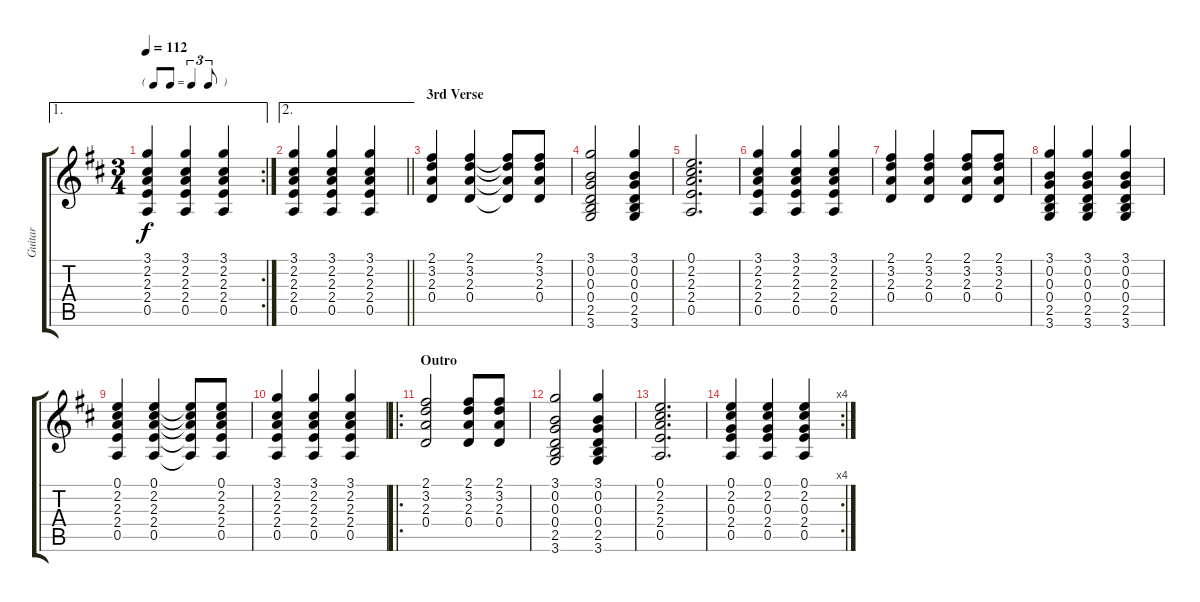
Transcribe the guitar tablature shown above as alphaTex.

\track ("Guitar" "Guitar") {instrument acousticguitarsteel}
\staff {score tabs}
\tuning (E4 B3 G3 D3 A2 E2) {hide}
\ae 1
\rc 2
\ts (3 4)
\tf triplet8th
\tempo 112
\clef g2
\ks d
(3.1 2.2 2.3 2.4 0.5).4{dy f} (3.1 2.2 2.3 2.4 0.5).4 (3.1 2.2 2.3 2.4 0.5).4 |
\ae 2
\barLineRight lightlight
(3.1 2.2 2.3 2.4 0.5).4 (3.1 2.2 2.3 2.4 0.5).4 (3.1 2.2 2.3 2.4 0.5).4 |
\section ("" "3rd Verse")
(2.1 3.2 2.3 0.4).4 (2.1 3.2 2.3 0.4).4 (2.1{t} 3.2{t} 2.3{t} 0.4{t}).8 (2.1 3.2 2.3 0.4).8 |
(3.1 0.2 0.3 0.4 2.5 3.6).2 (3.1 0.2 0.3 0.4 2.5 3.6).4 |
(0.1 2.2 2.3 2.4 0.5).2{d} |
(3.1 2.2 2.3 2.4 0.5).4 (3.1 2.2 2.3 2.4 0.5).4 (3.1 2.2 2.3 2.4 0.5).4 |
(2.1 3.2 2.3 0.4).4 (2.1 3.2 2.3 0.4).4 (2.1 3.2 2.3 0.4).8 (2.1 3.2 2.3 0.4).8 |
(3.1 0.2 0.3 0.4 2.5 3.6).4 (3.1 0.2 0.3 0.4 2.5 3.6).4 (3.1 0.2 0.3 0.4 2.5 3.6).4 |
(0.1 2.2 2.3 2.4 0.5).4 (0.1 2.2 2.3 2.4 0.5).4 (0.1{t} 2.2{t} 2.3{t} 2.4{t} 0.5{t}).8 (0.1 2.2 2.3 2.4 0.5).8 |
(3.1 2.2 2.3 2.4 0.5).4 (3.1 2.2 2.3 2.4 0.5).4 (3.1 2.2 2.3 2.4 0.5).4 |
\ro
\section ("" "Outro")
(2.1 3.2 2.3 0.4).2 (2.1 3.2 2.3 0.4).8 (2.1 3.2 2.3 0.4).8 |
(3.1 0.2 0.3 0.4 2.5 3.6).2 (3.1 0.2 0.3 0.4 2.5 3.6).4 |
(0.1 2.2 2.3 2.4 0.5).2{d} |
\rc 4
(0.1 2.2 0.3 2.4 0.5).4 (0.1 2.2 0.3 2.4 0.5).4 (0.1 2.2 0.3 2.4 0.5).4
